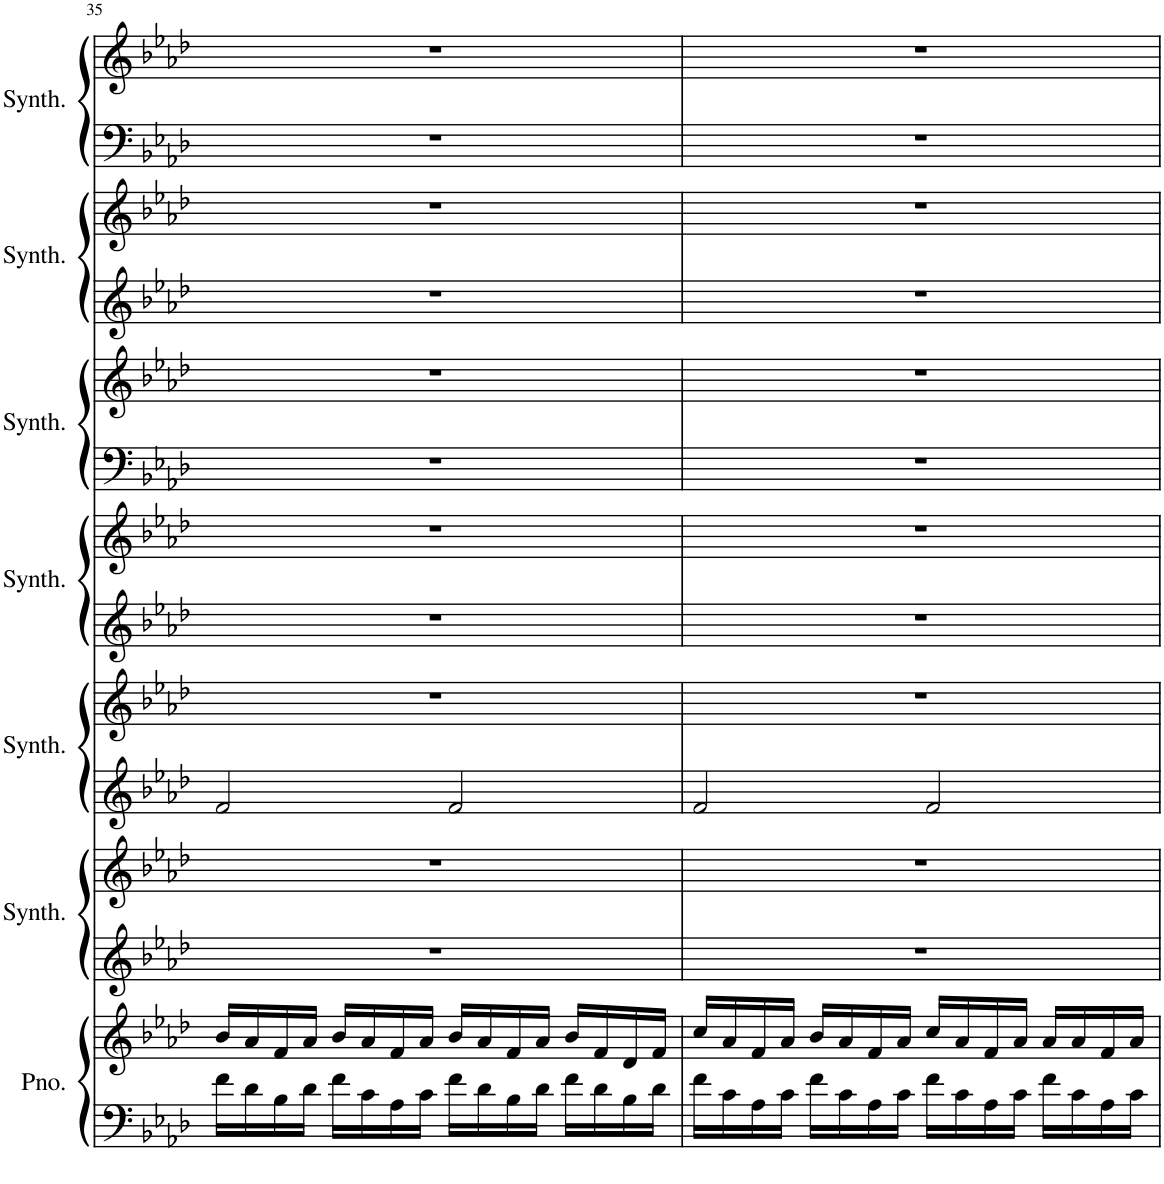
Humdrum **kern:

**kern	**kern	**kern	**kern	**kern	**kern	**kern	**kern	**kern	**kern	**kern	**kern	**kern	**kern
*part7	*part7	*part6	*part6	*part5	*part5	*part4	*part4	*part3	*part3	*part2	*part2	*part1	*part1
*staff14	*staff13	*staff12	*staff11	*staff10	*staff9	*staff8	*staff7	*staff6	*staff5	*staff4	*staff3	*staff2	*staff1
*I"Piano	*	*I"Saw Synthesizer	*	*I"Square Synthesizer	*	*I"Metallic Synthesizer	*	*I"Poly Synthesizer	*	*I"New Age Synthesizer	*	*I"Saw Synthesizer	*
*I'Pno.	*	*I'Synth.	*	*I'Synth.	*	*I'Synth.	*	*I'Synth.	*	*I'Synth.	*	*I'Synth.	*
!!LO:PB:g=z
*clefF4	*clefG2	*clefG2	*clefG2	*clefG2	*clefG2	*clefG2	*clefG2	*clefF4	*clefG2	*clefG2	*clefG2	*clefF4	*clefG2
*k[b-e-a-d-]	*k[b-e-a-d-]	*k[b-e-a-d-]	*k[b-e-a-d-]	*k[b-e-a-d-]	*k[b-e-a-d-]	*k[b-e-a-d-]	*k[b-e-a-d-]	*k[b-e-a-d-]	*k[b-e-a-d-]	*k[b-e-a-d-]	*k[b-e-a-d-]	*k[b-e-a-d-]	*k[b-e-a-d-]
*M4/4	*M4/4	*M4/4	*M4/4	*M4/4	*M4/4	*M4/4	*M4/4	*M4/4	*M4/4	*M4/4	*M4/4	*M4/4	*M4/4
=35	=35	=35	=35	=35	=35	=35	=35	=35	=35	=35	=35	=35	=35
16f\LL	16b-/LL	1r	1r	2f/	1r	1r	1r	1r	1r	1r	1r	1r	1r
16d-\	16a-/	.	.	.	.	.	.	.	.	.	.	.	.
16B-\	16f/	.	.	.	.	.	.	.	.	.	.	.	.
16d-\JJ	16a-/JJ	.	.	.	.	.	.	.	.	.	.	.	.
16f\LL	16b-/LL	.	.	.	.	.	.	.	.	.	.	.	.
16c\	16a-/	.	.	.	.	.	.	.	.	.	.	.	.
16A-\	16f/	.	.	.	.	.	.	.	.	.	.	.	.
16c\JJ	16a-/JJ	.	.	.	.	.	.	.	.	.	.	.	.
16f\LL	16b-/LL	.	.	2f/	.	.	.	.	.	.	.	.	.
16d-\	16a-/	.	.	.	.	.	.	.	.	.	.	.	.
16B-\	16f/	.	.	.	.	.	.	.	.	.	.	.	.
16d-\JJ	16a-/JJ	.	.	.	.	.	.	.	.	.	.	.	.
16f\LL	16b-/LL	.	.	.	.	.	.	.	.	.	.	.	.
16d-\	16f/	.	.	.	.	.	.	.	.	.	.	.	.
16B-\	16d-/	.	.	.	.	.	.	.	.	.	.	.	.
16d-\JJ	16f/JJ	.	.	.	.	.	.	.	.	.	.	.	.
=36	=36	=36	=36	=36	=36	=36	=36	=36	=36	=36	=36	=36	=36
16f\LL	16cc/LL	1r	1r	2f/	1r	1r	1r	1r	1r	1r	1r	1r	1r
16c\	16a-/	.	.	.	.	.	.	.	.	.	.	.	.
16A-\	16f/	.	.	.	.	.	.	.	.	.	.	.	.
16c\JJ	16a-/JJ	.	.	.	.	.	.	.	.	.	.	.	.
16f\LL	16b-/LL	.	.	.	.	.	.	.	.	.	.	.	.
16c\	16a-/	.	.	.	.	.	.	.	.	.	.	.	.
16A-\	16f/	.	.	.	.	.	.	.	.	.	.	.	.
16c\JJ	16a-/JJ	.	.	.	.	.	.	.	.	.	.	.	.
16f\LL	16cc/LL	.	.	2f/	.	.	.	.	.	.	.	.	.
16c\	16a-/	.	.	.	.	.	.	.	.	.	.	.	.
16A-\	16f/	.	.	.	.	.	.	.	.	.	.	.	.
16c\JJ	16a-/JJ	.	.	.	.	.	.	.	.	.	.	.	.
16f\LL	16a-/LL	.	.	.	.	.	.	.	.	.	.	.	.
16c\	16a-/	.	.	.	.	.	.	.	.	.	.	.	.
16A-\	16f/	.	.	.	.	.	.	.	.	.	.	.	.
16c\JJ	16a-/JJ	.	.	.	.	.	.	.	.	.	.	.	.
=	=	=	=	=	=	=	=	=	=	=	=	=	=
*-	*-	*-	*-	*-	*-	*-	*-	*-	*-	*-	*-	*-	*-
